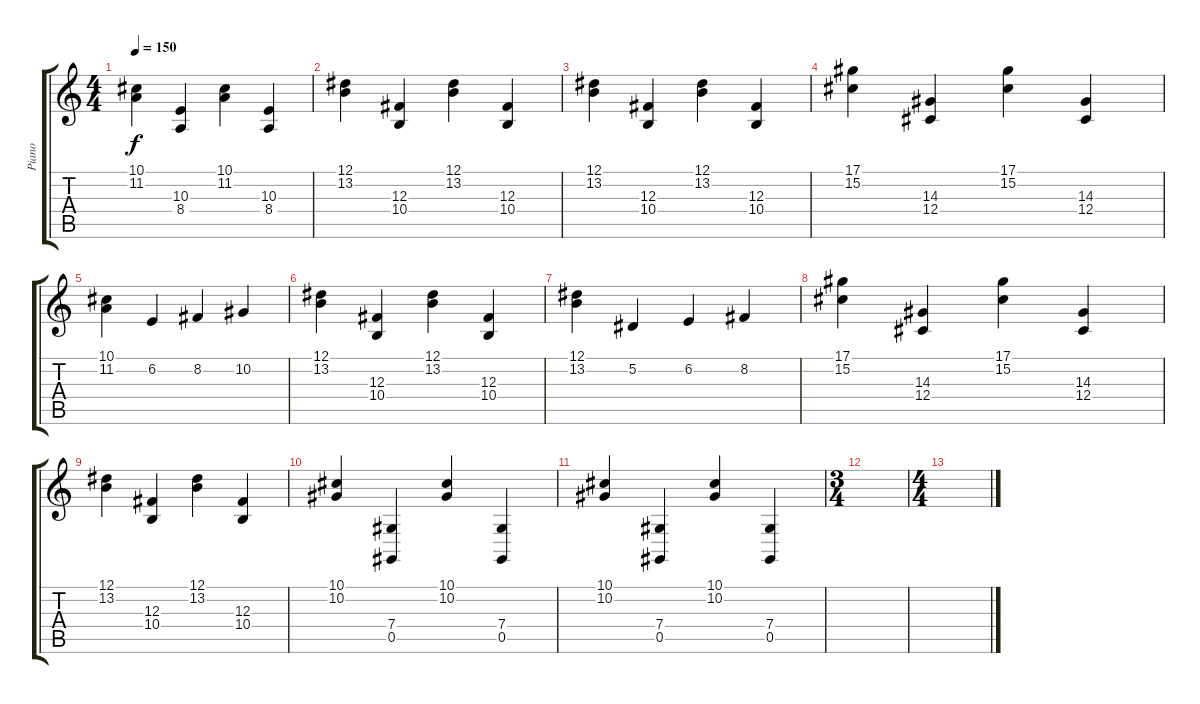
\track ("Piano" "Piano") {instrument acousticgrandpiano}
\staff {score tabs}
\tuning (Eb4 Bb3 Gb3 Db3 Ab2 Eb2) {hide}
\ts (4 4)
\tempo 150
\clef g2
\ks c
(10.1 11.2).4{dy f} (10.3 8.4).4 (10.1 11.2).4 (10.3 8.4).4 |
(12.1 13.2).4 (12.3 10.4).4 (12.1 13.2).4 (12.3 10.4).4 |
(12.1 13.2).4 (12.3 10.4).4 (12.1 13.2).4 (12.3 10.4).4 |
(17.1 15.2).4 (14.3 12.4).4 (17.1 15.2).4 (14.3 12.4).4 |
(10.1 11.2).4 6.2.4 8.2.4 10.2.4 |
(12.1 13.2).4 (12.3 10.4).4 (12.1 13.2).4 (12.3 10.4).4 |
(12.1 13.2).4 5.2.4 6.2.4 8.2.4 |
(17.1 15.2).4 (14.3 12.4).4 (17.1 15.2).4 (14.3 12.4).4 |
(12.1 13.2).4 (12.3 10.4).4 (12.1 13.2).4 (12.3 10.4).4 |
(10.1 10.2).4 (7.4 0.5).4 (10.1 10.2).4 (7.4 0.5).4 |
(10.1 10.2).4 (7.4 0.5).4 (10.1 10.2).4 (7.4 0.5).4 |
\ts (3 4)
|
\ts (4 4)
